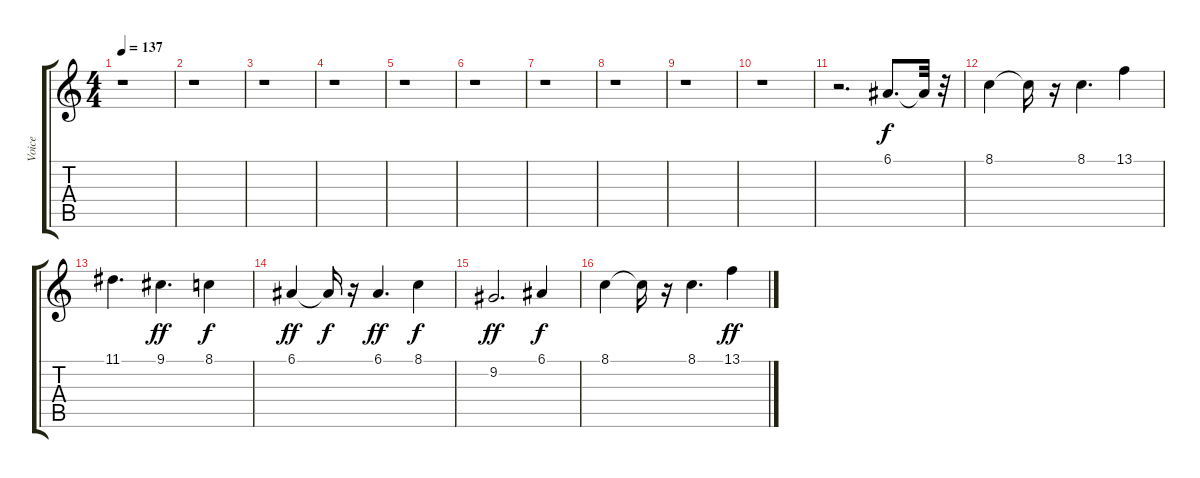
\track ("Voice" "Voice") {instrument pad1newage}
\staff {score tabs}
\tuning (E4 B3 G3 D3 A2 E2) {hide}
\ts (4 4)
\tempo 137
\clef g2
\ks c
r.1{dy f} |
r.1 |
r.1 |
r.1 |
r.1 |
r.1 |
r.1 |
r.1 |
r.1 |
r.1 |
r.2{d} 6.1.8{d} 6.1{t}.32 r.32 |
8.1.4 8.1{t}.16 r.16 8.1.4{d} 13.1.4 |
11.1.4{d} 9.1.4{d dy ff} 8.1.4{dy f} |
6.1.4{dy ff} 6.1{t}.16{dy f} r.16 6.1.4{d dy ff} 8.1.4{dy f} |
9.2.2{d dy ff} 6.1.4{dy f} |
8.1.4 8.1{t}.16 r.16 8.1.4{d} 13.1.4{dy ff}
